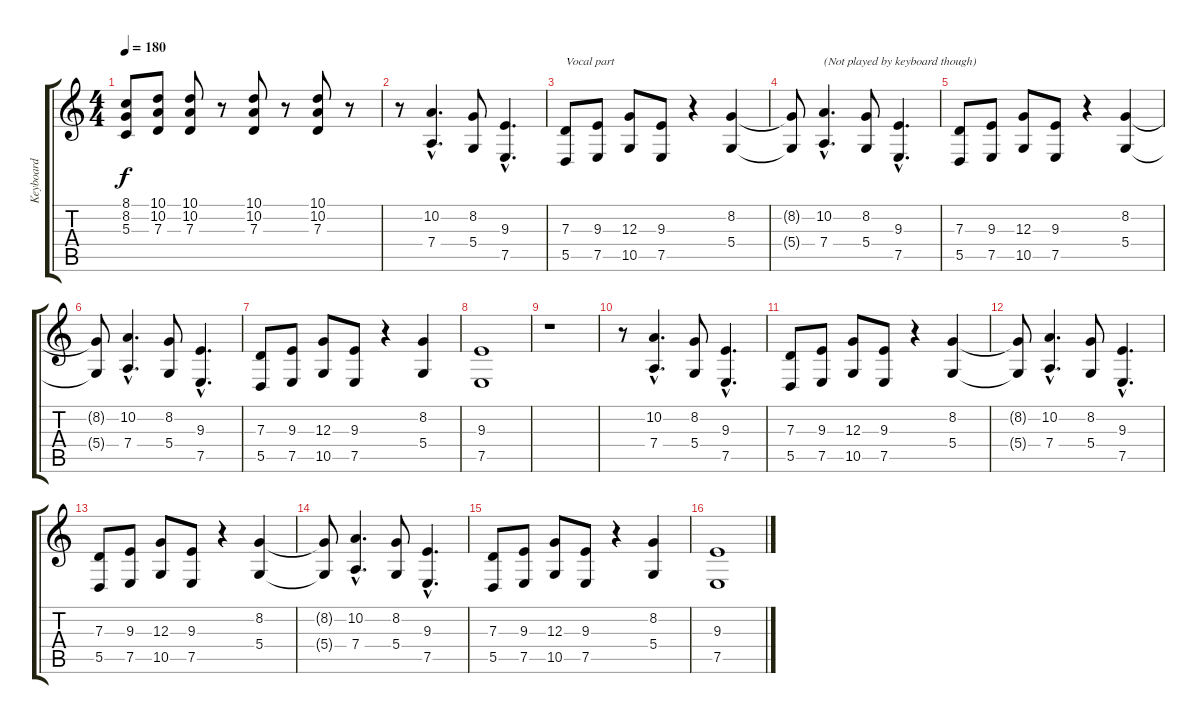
\track ("Keyboard" "Keyboard") {instrument synthstrings1}
\staff {score tabs}
\tuning (E4 B3 G3 D3 A2 E2) {hide}
\ts (4 4)
\tempo 180
\clef g2
\ks c
(8.1{t} 8.2{t} 5.3{t}).8{dy f} (10.1 10.2 7.3).8 (10.1 10.2 7.3).8 r.8 (10.1 10.2 7.3).8 r.8 (10.1 10.2 7.3).8 r.8 |
r.8{instrument pad4choir} (10.2{hac} 7.4{hac}).4{d} (8.2 5.4).8 (9.3{hac} 7.5{hac}).4{d} |
(7.3 5.5).8{txt "Vocal part" instrument pad4choir} (9.3 7.5).8 (12.3 10.5).8 (9.3 7.5).8 r.4 (8.2 5.4).4 |
(8.2{t} 5.4{t}).8 (10.2{hac} 7.4{hac}).4{d txt "(Not played by keyboard though)" instrument pad4choir} (8.2 5.4).8 (9.3{hac} 7.5{hac}).4{d} |
(7.3 5.5).8{instrument pad4choir} (9.3 7.5).8 (12.3 10.5).8 (9.3 7.5).8 r.4 (8.2 5.4).4 |
(8.2{t} 5.4{t}).8{instrument pad4choir} (10.2{hac} 7.4{hac}).4{d} (8.2 5.4).8 (9.3{hac} 7.5{hac}).4{d} |
(7.3 5.5).8{instrument pad4choir} (9.3 7.5).8 (12.3 10.5).8 (9.3 7.5).8 r.4 (8.2 5.4).4 |
(9.3 7.5).1{instrument pad4choir} |
r.1 |
r.8{instrument pad4choir} (10.2{hac} 7.4{hac}).4{d} (8.2 5.4).8 (9.3{hac} 7.5{hac}).4{d} |
(7.3 5.5).8{instrument pad4choir} (9.3 7.5).8 (12.3 10.5).8 (9.3 7.5).8 r.4 (8.2 5.4).4 |
(8.2{t} 5.4{t}).8 (10.2{hac} 7.4{hac}).4{d instrument pad4choir} (8.2 5.4).8 (9.3{hac} 7.5{hac}).4{d} |
(7.3 5.5).8{instrument pad4choir} (9.3 7.5).8 (12.3 10.5).8 (9.3 7.5).8 r.4 (8.2 5.4).4 |
(8.2{t} 5.4{t}).8{instrument pad4choir} (10.2{hac} 7.4{hac}).4{d} (8.2 5.4).8 (9.3{hac} 7.5{hac}).4{d} |
(7.3 5.5).8{instrument pad4choir} (9.3 7.5).8 (12.3 10.5).8 (9.3 7.5).8 r.4 (8.2 5.4).4 |
(9.3 7.5).1
